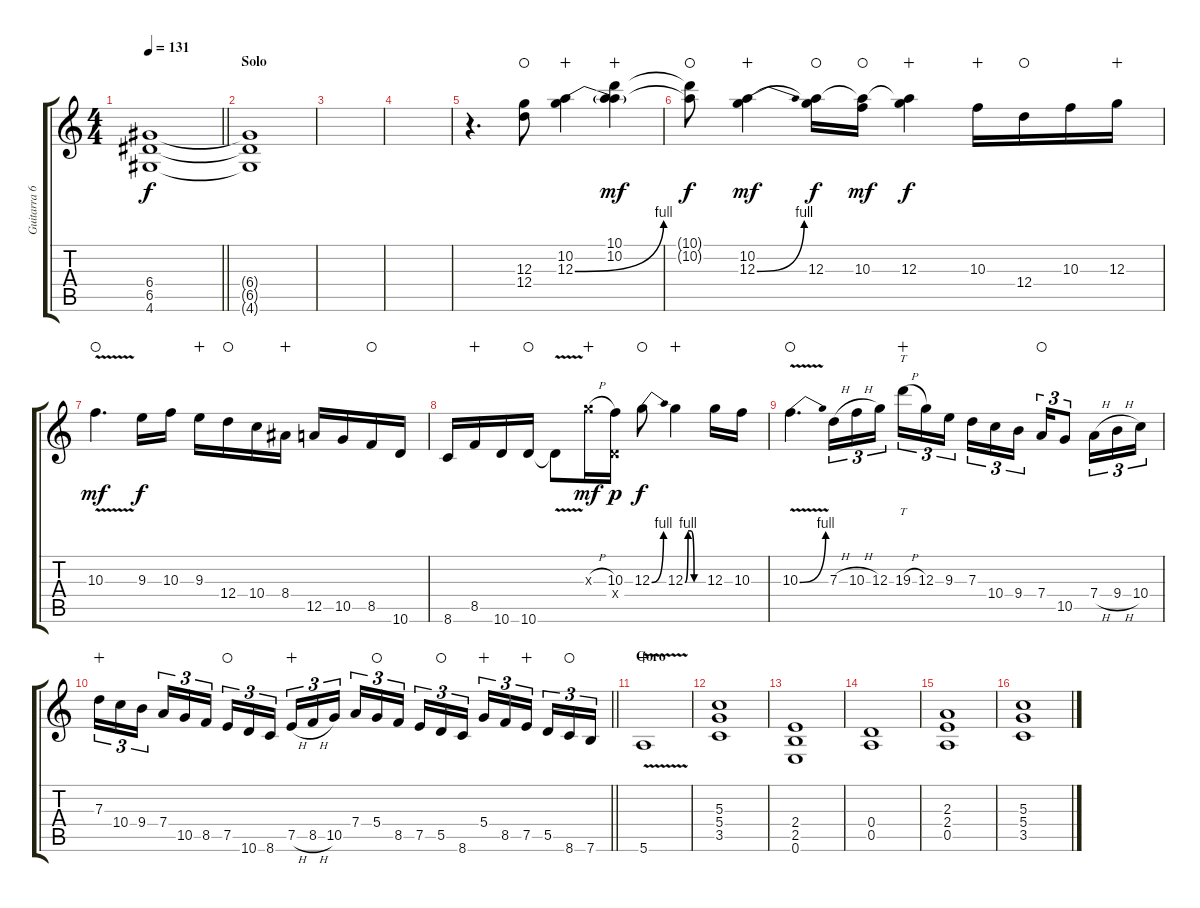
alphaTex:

\track ("Guitarra 6 Cuerdas" "Guitarra 6") {instrument distortionguitar}
\staff {score tabs}
\tuning (E4 B3 G3 D3 A2 E2) {hide}
\ts (4 4)
\tempo 131
\clef g2
\barLineRight lightlight
\ks c
(6.4{t} 6.5{t} 4.6{t}).1{dy f} |
\section ("" "Solo")
(6.4{t} 6.5{t} 4.6{t}).1 |
|
|
r.4{d volume 15 instrument distortionguitar} (12.3 12.4).8{waho} (10.2 12.3{be (bend 0 0 60 4)}).4{wahc} (10.1 10.2 12.3{t}).4{dy mf wahc} |
(10.1{t} 10.2{t}).8{dy f waho} (10.2 12.3{be (bend 0 0 60 4)}).4{dy mf wahc} (10.2{t} 12.3).16{dy f waho} (10.2{t} 10.3).16{dy mf waho} (10.2{t} 12.3).4{dy f wahc} 10.3.16{wahc} 12.4.16{waho} 10.3.16 12.3.16{wahc} |
10.3{v}.4{d dy mf waho} 9.3.16{dy f} 10.3.16 9.3.16{wahc} 12.4.16{waho} 10.4.16 8.4.16{wahc} 12.5.16 10.5.16 8.5.16{waho} 10.6.16 |
8.6.16 8.5.16{wahc} 10.6.16 10.6.16{waho} 10.6{v t}.8 12.3{h x}.16{dy mf wahc} (10.3 0.4{x}).16{dy p} 12.3{be (bend 0 0 60 4)}.8{dy f waho} 12.3{be (custom 0 0 10 4 20 4 30 0 60 0)}.4{wahc} 12.3.16 10.3.16 |
10.3{be (bend 0 0 60 4) v}.4{d waho} 7.3{h}.16{tu (3 2)} 10.3{h}.16{tu (3 2)} 12.3.16{tu (3 2)} 19.3{h}.16{tt tu (3 2) wahc} 12.3.16{tu (3 2)} 9.3.16{tu (3 2) beam splitsecondary} 7.3.16{tu (3 2)} 10.4.16{tu (3 2)} 9.4.16{tu (3 2)} 7.4.16{tu (3 2) waho} 10.5.8{tu (3 2)} 7.4{h}.16{tu (3 2)} 9.4{h}.16{tu (3 2)} 10.4.16{tu (3 2)} |
\barLineRight lightlight
7.3.16{tu (3 2) wahc} 10.4.16{tu (3 2)} 9.4.16{tu (3 2) beam splitsecondary} 7.4.16{tu (3 2)} 10.5.16{tu (3 2)} 8.5.16{tu (3 2)} 7.5.16{tu (3 2) waho} 10.6.16{tu (3 2)} 8.6.16{tu (3 2) beam splitsecondary} 7.5{h}.16{tu (3 2) wahc} 8.5{h}.16{tu (3 2)} 10.5.16{tu (3 2)} 7.4.16{tu (3 2)} 5.4.16{tu (3 2) waho} 8.5.16{tu (3 2) beam splitsecondary} 7.5.16{tu (3 2)} 5.5.16{tu (3 2) waho} 8.6.16{tu (3 2)} 5.4.16{tu (3 2) wahc} 8.5.16{tu (3 2)} 7.5.16{tu (3 2) wahc beam splitsecondary} 5.5.16{tu (3 2)} 8.6.16{tu (3 2) waho} 7.6.16{tu (3 2)} |
\section ("" "Coro")
5.6{v}.1{wahc} |
(5.3 5.4 3.5).1 |
(2.4 2.5 0.6).1 |
(0.4 0.5).1 |
(2.3 2.4 0.5).1 |
(5.3 5.4 3.5).1
